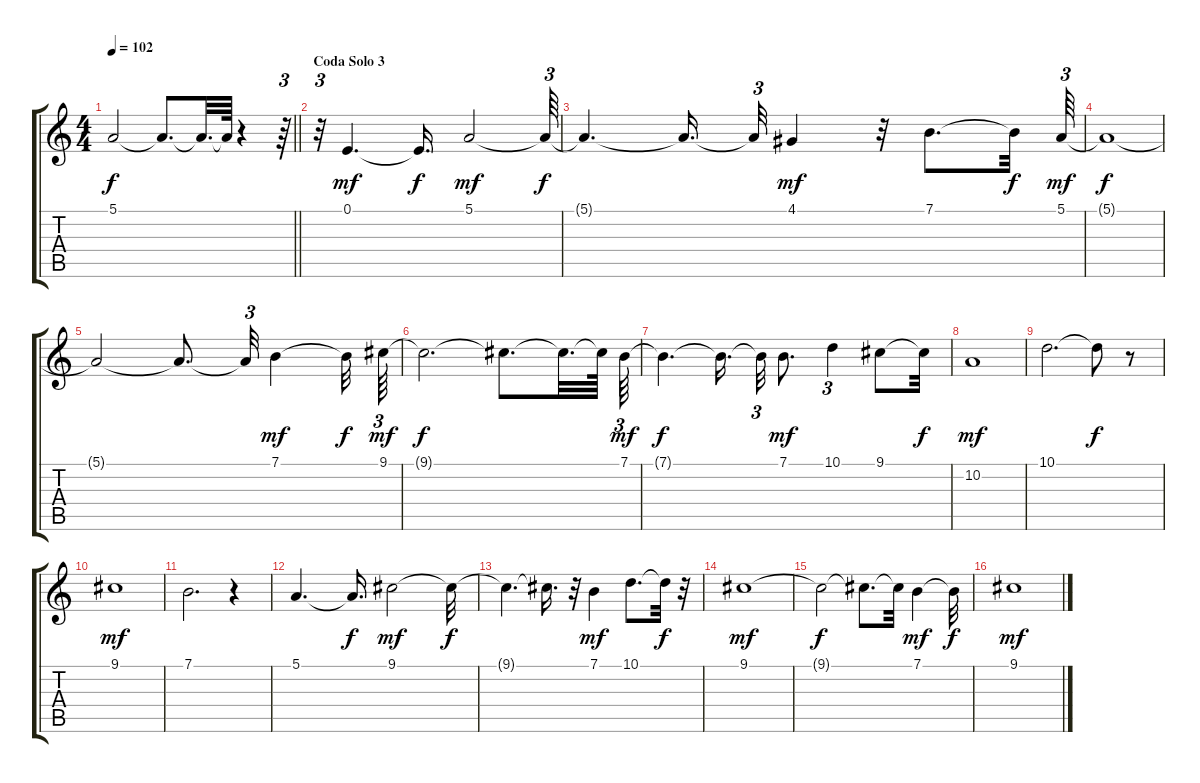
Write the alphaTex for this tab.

\track "" {instrument choiraahs}
\staff {score tabs}
\tuning (E4 B3 G3 D3 A2 E2) {hide}
\ts (4 4)
\tempo 102
\clef g2
\barLineRight lightlight
\ks c
5.1{t}.2{dy f} 5.1{t}.8{d} 5.1{t}.32{d} 5.1{t}.64 r.4 r.64{tu (3 2)} |
\section ("" "Coda Solo 3")
r.32{tu (3 2)} 0.1.4{d dy mf} 0.1{t}.16{d dy f} 5.1.2{dy mf} 5.1{t}.64{tu (3 2) dy f} |
5.1{t}.4{d} 5.1{t}.16{d} 5.1{t}.32{tu (3 2)} 4.1.4{dy mf} r.32 7.1.8{d} 7.1{t}.32{dy f} 5.1.64{tu (3 2) dy mf} |
5.1{t}.1{dy f} |
5.1{t}.2 5.1{t}.8{d} 5.1{t}.32{tu (3 2)} 7.1.4{dy mf} 7.1{t}.32{dy f} 9.1.64{tu (3 2) dy mf} |
9.1{t}.2{d dy f} 9.1{t}.8{d} 9.1{t}.32{d} 9.1{t}.64 7.1.64{tu (3 2) dy mf} |
7.1{t}.4{d dy f} 7.1{t}.16{d beam splitsecondary} 7.1{t}.32{tu (3 2)} 7.1.8{d dy mf} 10.1.4{tu (3 2)} 9.1.8 9.1{t}.32{dy f} |
10.2.1{dy mf} |
10.1.2{d} 10.1{t}.8{dy f} r.8 |
9.1.1{dy mf} |
7.1.2{d} r.4 |
5.1.4{d} 5.1{t}.16{d dy f} 9.1.2{dy mf} 9.1{t}.32{dy f} |
9.1{t}.4{d} 9.1{t}.16{d} r.32 7.1.4{dy mf} 10.1.8{d} 10.1{t}.32{dy f} r.32 |
9.1.1{dy mf} |
9.1{t}.2{dy f} 9.1{t}.8{d} 9.1{t}.32 7.1.4{dy mf} 7.1{t}.32{dy f} |
9.1.1{dy mf}
